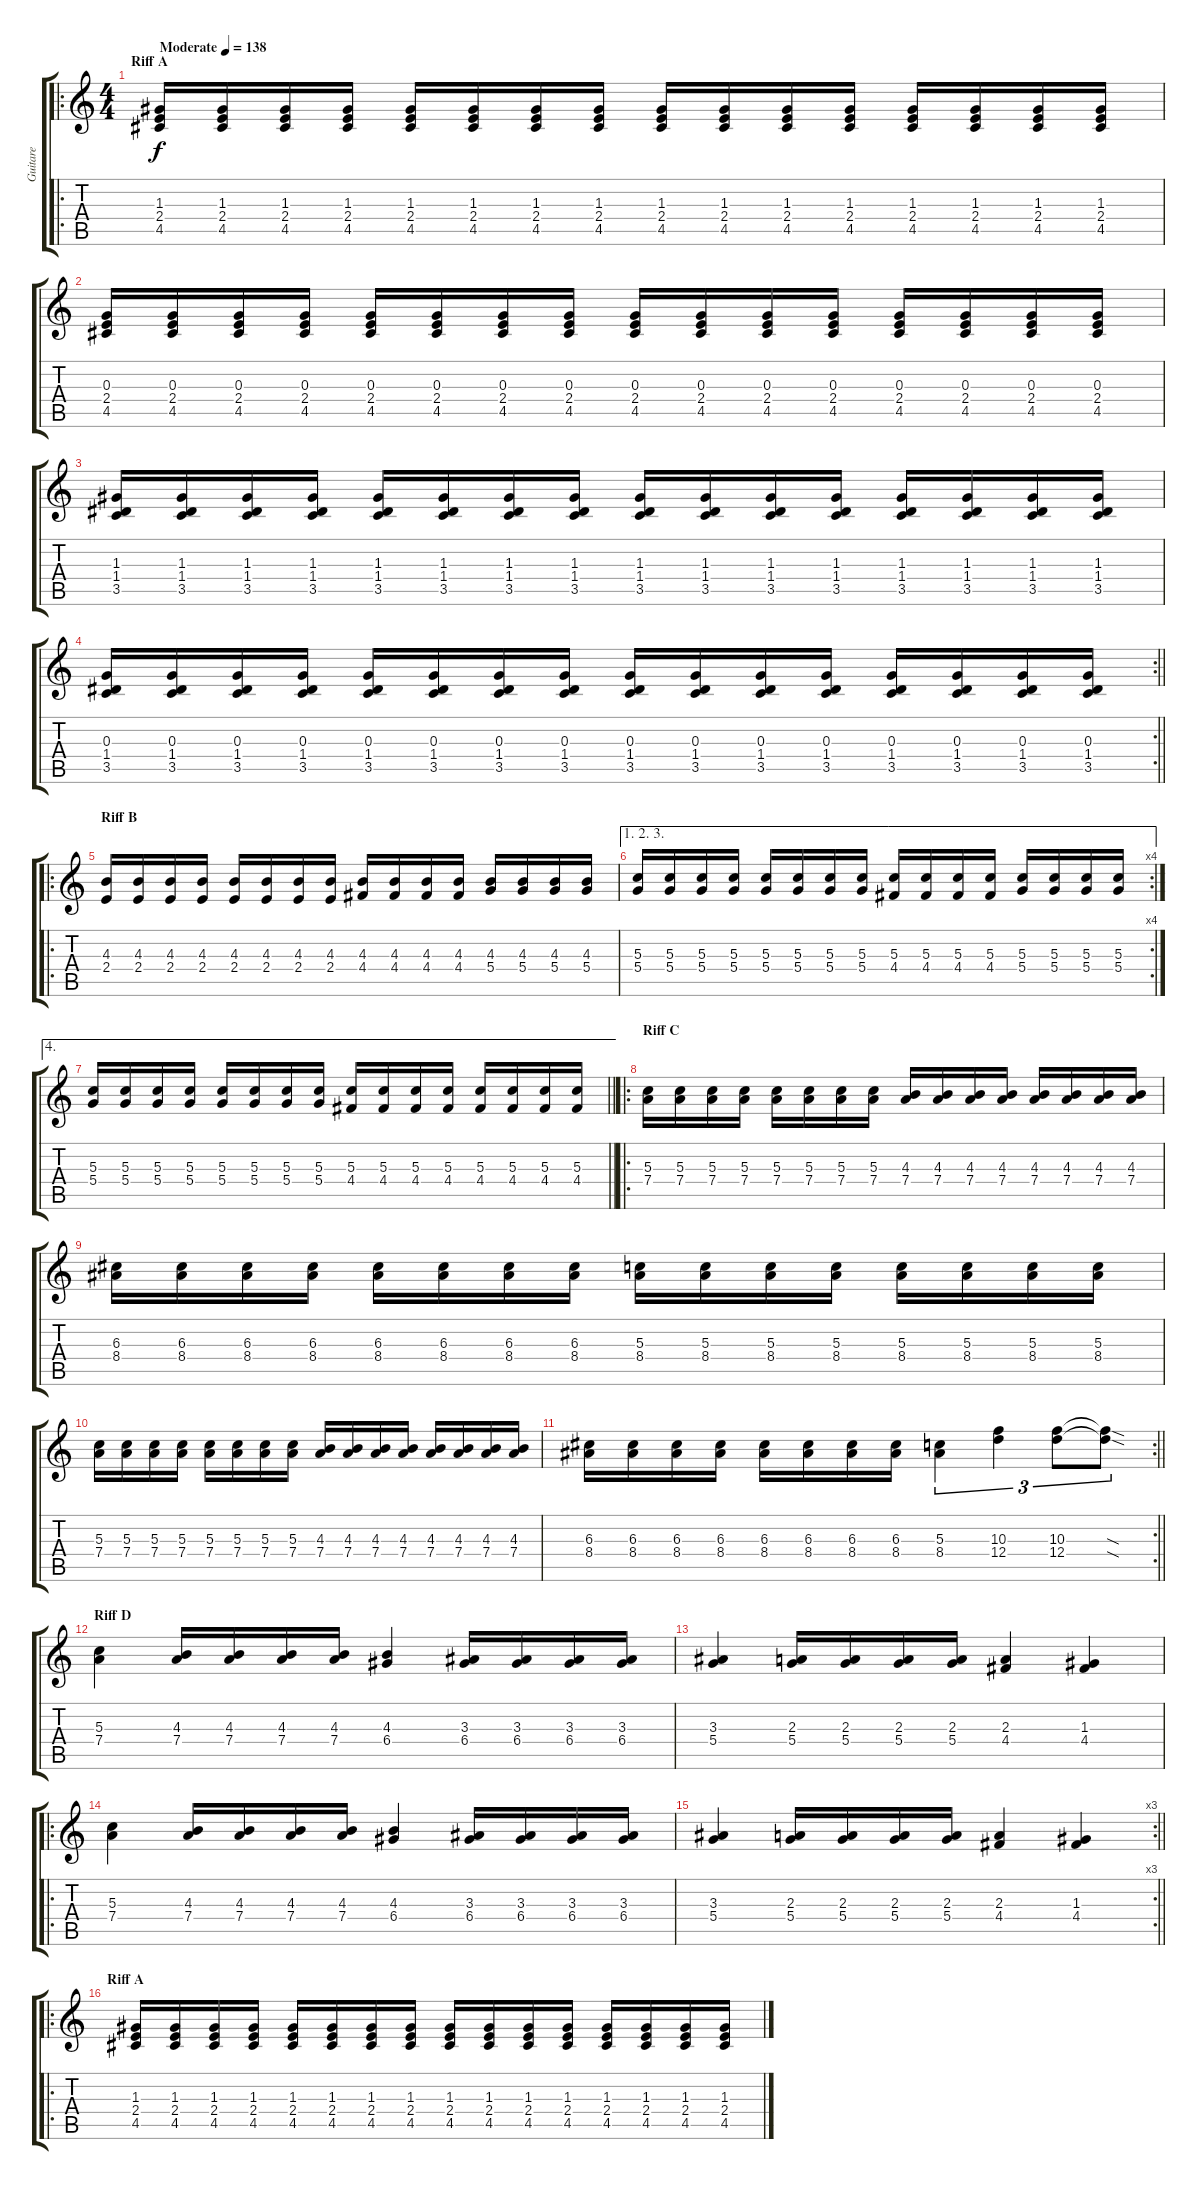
\track ("Guitare" "Guitare") {instrument overdrivenguitar}
\staff {score tabs}
\tuning (E4 B3 G3 D3 A2 E2) {hide}
\ro
\ts (4 4)
\section ("" "Riff A")
\tempo (138 "Moderate")
\clef g2
\ks c
(1.3 2.4 4.5).16{dy f instrument overdrivenguitar} (1.3 2.4 4.5).16 (1.3 2.4 4.5).16 (1.3 2.4 4.5).16 (1.3 2.4 4.5).16 (1.3 2.4 4.5).16 (1.3 2.4 4.5).16 (1.3 2.4 4.5).16 (1.3 2.4 4.5).16 (1.3 2.4 4.5).16 (1.3 2.4 4.5).16 (1.3 2.4 4.5).16 (1.3 2.4 4.5).16 (1.3 2.4 4.5).16 (1.3 2.4 4.5).16 (1.3 2.4 4.5).16 |
(0.3 2.4 4.5).16 (0.3 2.4 4.5).16 (0.3 2.4 4.5).16 (0.3 2.4 4.5).16 (0.3 2.4 4.5).16 (0.3 2.4 4.5).16 (0.3 2.4 4.5).16 (0.3 2.4 4.5).16 (0.3 2.4 4.5).16 (0.3 2.4 4.5).16 (0.3 2.4 4.5).16 (0.3 2.4 4.5).16 (0.3 2.4 4.5).16 (0.3 2.4 4.5).16 (0.3 2.4 4.5).16 (0.3 2.4 4.5).16 |
(1.3 1.4 3.5).16 (1.3 1.4 3.5).16 (1.3 1.4 3.5).16 (1.3 1.4 3.5).16 (1.3 1.4 3.5).16 (1.3 1.4 3.5).16 (1.3 1.4 3.5).16 (1.3 1.4 3.5).16 (1.3 1.4 3.5).16 (1.3 1.4 3.5).16 (1.3 1.4 3.5).16 (1.3 1.4 3.5).16 (1.3 1.4 3.5).16 (1.3 1.4 3.5).16 (1.3 1.4 3.5).16 (1.3 1.4 3.5).16 |
\rc 2
\barLineRight lightlight
(0.3 1.4 3.5).16 (0.3 1.4 3.5).16 (0.3 1.4 3.5).16 (0.3 1.4 3.5).16 (0.3 1.4 3.5).16 (0.3 1.4 3.5).16 (0.3 1.4 3.5).16 (0.3 1.4 3.5).16 (0.3 1.4 3.5).16 (0.3 1.4 3.5).16 (0.3 1.4 3.5).16 (0.3 1.4 3.5).16 (0.3 1.4 3.5).16 (0.3 1.4 3.5).16 (0.3 1.4 3.5).16 (0.3 1.4 3.5).16 |
\ro
\section ("" "Riff B")
(4.3 2.4).16 (4.3 2.4).16 (4.3 2.4).16 (4.3 2.4).16 (4.3 2.4).16 (4.3 2.4).16 (4.3 2.4).16 (4.3 2.4).16 (4.3 4.4).16 (4.3 4.4).16 (4.3 4.4).16 (4.3 4.4).16 (4.3 5.4).16 (4.3 5.4).16 (4.3 5.4).16 (4.3 5.4).16 |
\ae (1 2 3)
\rc 4
(5.3 5.4).16 (5.3 5.4).16 (5.3 5.4).16 (5.3 5.4).16 (5.3 5.4).16 (5.3 5.4).16 (5.3 5.4).16 (5.3 5.4).16 (5.3 4.4).16 (5.3 4.4).16 (5.3 4.4).16 (5.3 4.4).16 (5.3 5.4).16 (5.3 5.4).16 (5.3 5.4).16 (5.3 5.4).16 |
\ae 4
\barLineRight lightlight
(5.3 5.4).16 (5.3 5.4).16 (5.3 5.4).16 (5.3 5.4).16 (5.3 5.4).16 (5.3 5.4).16 (5.3 5.4).16 (5.3 5.4).16 (5.3 4.4).16 (5.3 4.4).16 (5.3 4.4).16 (5.3 4.4).16 (5.3 4.4).16 (5.3 4.4).16 (5.3 4.4).16 (5.3 4.4).16 |
\ro
\section ("" "Riff C")
(5.3 7.4).16 (5.3 7.4).16 (5.3 7.4).16 (5.3 7.4).16 (5.3 7.4).16 (5.3 7.4).16 (5.3 7.4).16 (5.3 7.4).16 (4.3 7.4).16 (4.3 7.4).16 (4.3 7.4).16 (4.3 7.4).16 (4.3 7.4).16 (4.3 7.4).16 (4.3 7.4).16 (4.3 7.4).16 |
(6.3 8.4).16 (6.3 8.4).16 (6.3 8.4).16 (6.3 8.4).16 (6.3 8.4).16 (6.3 8.4).16 (6.3 8.4).16 (6.3 8.4).16 (5.3 8.4).16 (5.3 8.4).16 (5.3 8.4).16 (5.3 8.4).16 (5.3 8.4).16 (5.3 8.4).16 (5.3 8.4).16 (5.3 8.4).16 |
(5.3 7.4).16 (5.3 7.4).16 (5.3 7.4).16 (5.3 7.4).16 (5.3 7.4).16 (5.3 7.4).16 (5.3 7.4).16 (5.3 7.4).16 (4.3 7.4).16 (4.3 7.4).16 (4.3 7.4).16 (4.3 7.4).16 (4.3 7.4).16 (4.3 7.4).16 (4.3 7.4).16 (4.3 7.4).16 |
\rc 2
\barLineRight lightlight
(6.3 8.4).16 (6.3 8.4).16 (6.3 8.4).16 (6.3 8.4).16 (6.3 8.4).16 (6.3 8.4).16 (6.3 8.4).16 (6.3 8.4).16 (5.3 8.4).4{tu (3 2)} (10.3 12.4).4{tu (3 2)} (10.3 12.4).8{tu (3 2)} (10.3{sod t} 12.4{sod t}).8{tu (3 2)} |
\section ("" "Riff D")
(5.3 7.4).4 (4.3 7.4).16 (4.3 7.4).16 (4.3 7.4).16 (4.3 7.4).16 (4.3 6.4).4 (3.3 6.4).16 (3.3 6.4).16 (3.3 6.4).16 (3.3 6.4).16 |
(3.3 5.4).4 (2.3 5.4).16 (2.3 5.4).16 (2.3 5.4).16 (2.3 5.4).16 (2.3 4.4).4 (1.3 4.4).4 |
\ro
(5.3 7.4).4 (4.3 7.4).16 (4.3 7.4).16 (4.3 7.4).16 (4.3 7.4).16 (4.3 6.4).4 (3.3 6.4).16 (3.3 6.4).16 (3.3 6.4).16 (3.3 6.4).16 |
\rc 3
\barLineRight lightlight
(3.3 5.4).4 (2.3 5.4).16 (2.3 5.4).16 (2.3 5.4).16 (2.3 5.4).16 (2.3 4.4).4 (1.3 4.4).4 |
\ro
\section ("" "Riff A")
(1.3 2.4 4.5).16 (1.3 2.4 4.5).16 (1.3 2.4 4.5).16 (1.3 2.4 4.5).16 (1.3 2.4 4.5).16 (1.3 2.4 4.5).16 (1.3 2.4 4.5).16 (1.3 2.4 4.5).16 (1.3 2.4 4.5).16 (1.3 2.4 4.5).16 (1.3 2.4 4.5).16 (1.3 2.4 4.5).16 (1.3 2.4 4.5).16 (1.3 2.4 4.5).16 (1.3 2.4 4.5).16 (1.3 2.4 4.5).16
